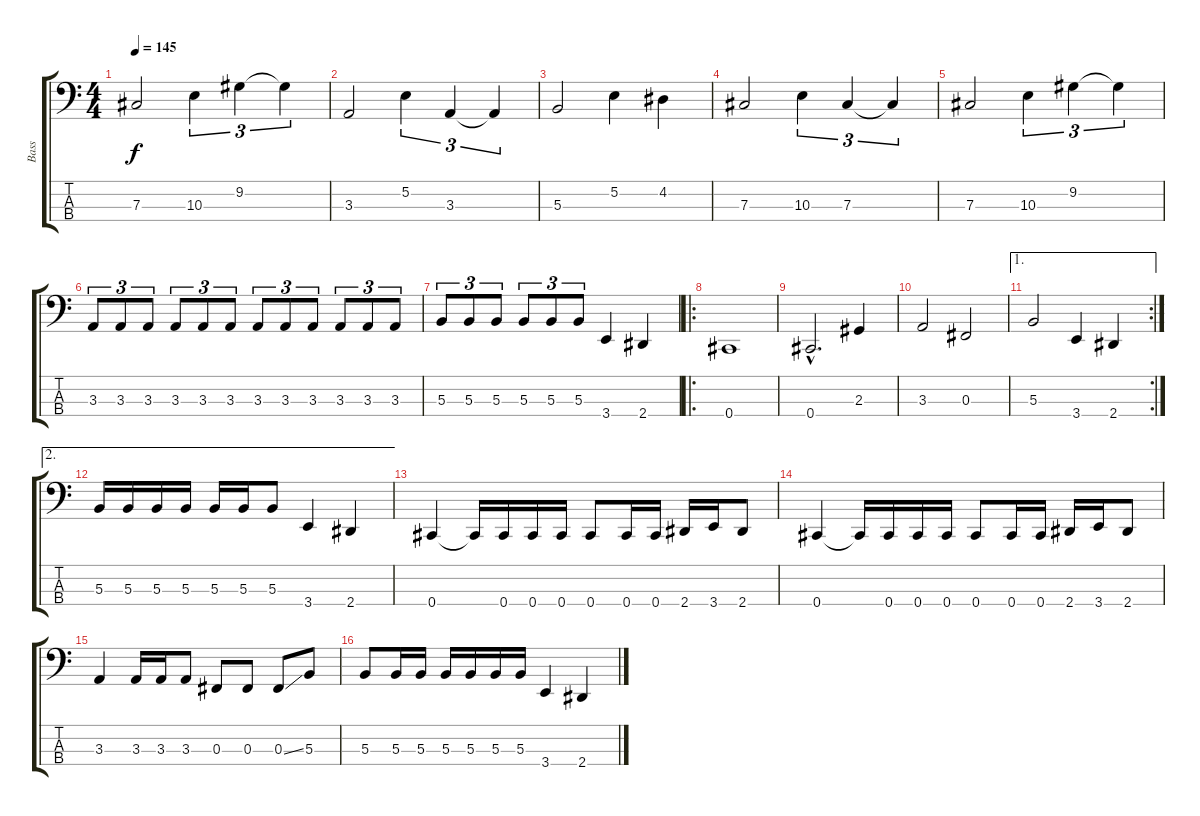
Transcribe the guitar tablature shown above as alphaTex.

\track ("Bass" "Bass") {instrument electricbassfinger}
\staff {score tabs}
\tuning (E2 B1 Gb1 Db1) {hide}
\ts (4 4)
\tempo 145
\clef f4
\ks c
7.3.2{dy f} 10.3.4{tu (3 2)} 9.2.4{tu (3 2)} 9.2{t}.4{tu (3 2)} |
3.3.2 5.2.4{tu (3 2)} 3.3.4{tu (3 2)} 3.3{t}.4{tu (3 2)} |
5.3.2 5.2.4 4.2.4 |
7.3.2 10.3.4{tu (3 2)} 7.3.4{tu (3 2)} 7.3{t}.4{tu (3 2)} |
7.3.2 10.3.4{tu (3 2)} 9.2.4{tu (3 2)} 9.2{t}.4{tu (3 2)} |
3.3.8{tu (3 2)} 3.3.8{tu (3 2)} 3.3.8{tu (3 2)} 3.3.8{tu (3 2)} 3.3.8{tu (3 2)} 3.3.8{tu (3 2)} 3.3.8{tu (3 2)} 3.3.8{tu (3 2)} 3.3.8{tu (3 2)} 3.3.8{tu (3 2)} 3.3.8{tu (3 2)} 3.3.8{tu (3 2)} |
5.3.8{tu (3 2)} 5.3.8{tu (3 2)} 5.3.8{tu (3 2)} 5.3.8{tu (3 2)} 5.3.8{tu (3 2)} 5.3.8{tu (3 2)} 3.4.4 2.4.4 |
\ro
0.4.1 |
0.4{hac}.2{d} 2.3.4 |
3.3.2 0.3.2 |
\ae 1
\rc 2
5.3.2 3.4.4 2.4.4 |
\ae 2
5.3.16 5.3.16 5.3.16 5.3.16 5.3.16 5.3.16 5.3.8 3.4.4 2.4.4 |
0.4.4 0.4{t}.16 0.4.16 0.4.16 0.4.16 0.4.8 0.4.16 0.4.16 2.4.16 3.4.16 2.4.8 |
0.4.4 0.4{t}.16 0.4.16 0.4.16 0.4.16 0.4.8 0.4.16 0.4.16 2.4.16 3.4.16 2.4.8 |
3.3.4 3.3.16 3.3.16 3.3.8 0.3.8 0.3.8 0.3{ss}.8 5.3.8 |
5.3.8 5.3.16 5.3.16 5.3.16 5.3.16 5.3.16 5.3.16 3.4.4 2.4.4
